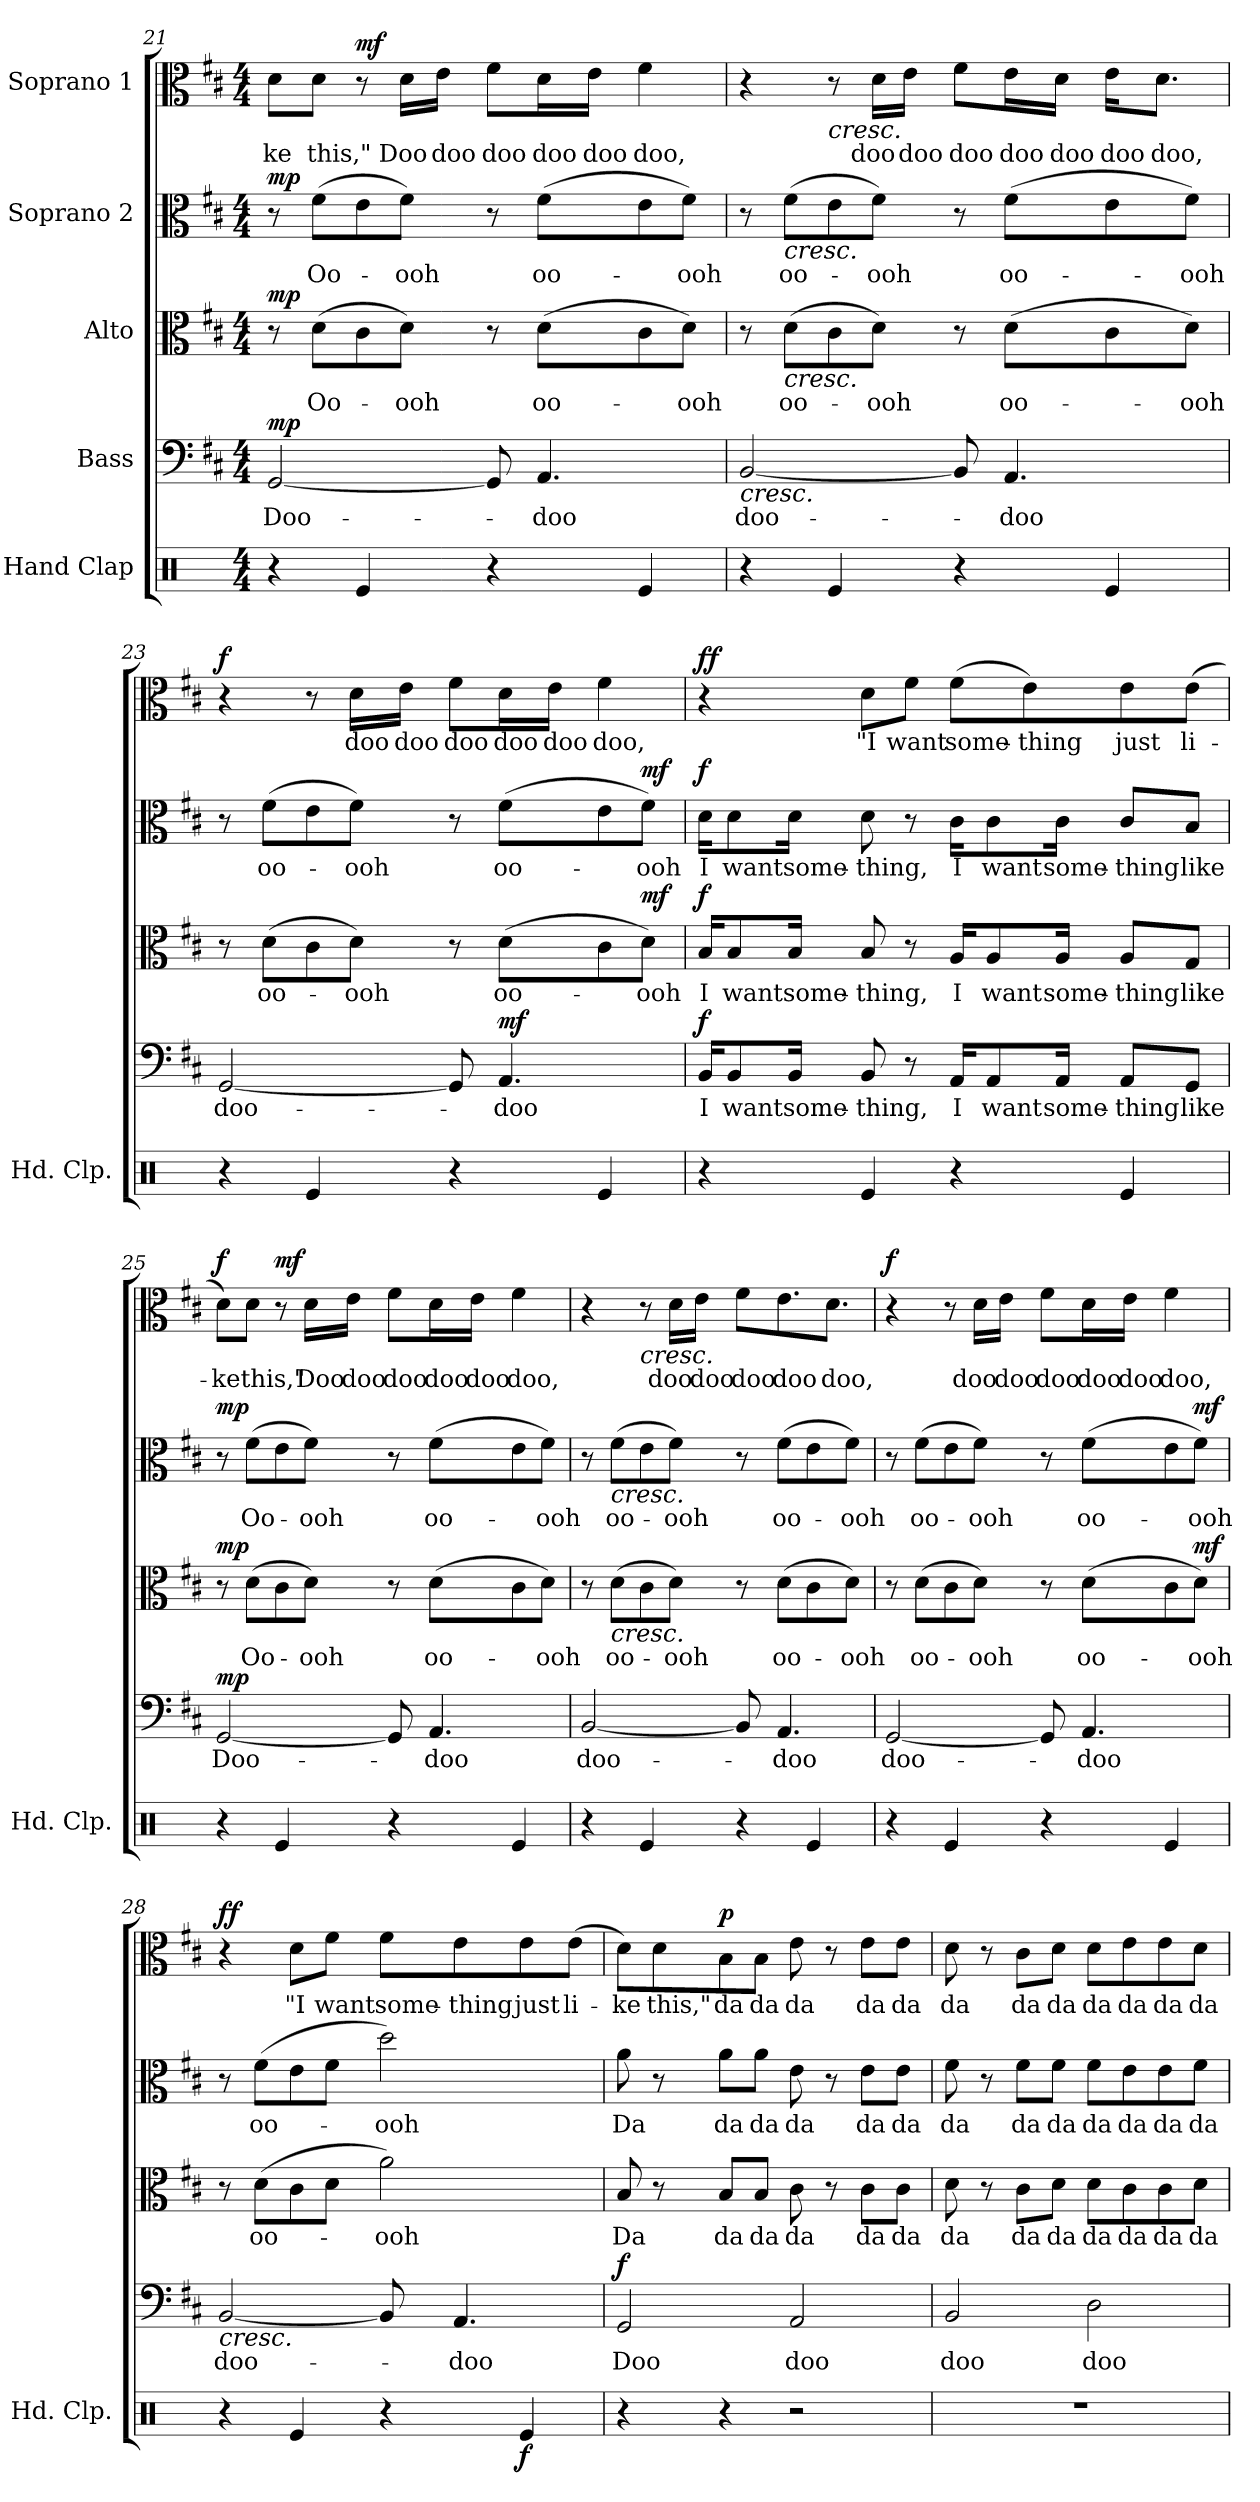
**kern	**dynam	**kern	**text	**dynam	**kern	**text	**dynam	**kern	**text	**dynam	**kern	**text	**dynam
*part5	*part5	*part4	*part4	*part4	*part3	*part3	*part3	*part2	*part2	*part2	*part1	*part1	*part1
*staff5	*staff5	*staff4	*staff4	*staff4	*staff3	*staff3	*staff3	*staff2	*staff2	*staff2	*staff1	*staff1	*staff1
*I"Hand Clap	*	*I"Bass	*	*	*I"Alto	*	*	*I"Soprano 2	*	*	*I"Soprano 1	*	*
*I'Hd. Clp.	*	*	*	*	*	*	*	*	*	*	*	*	*
*clefX	*	*clefF4	*	*	*clefC3	*	*	*clefC3	*	*	*clefC3	*	*
*k[]	*	*k[f#c#]	*	*	*k[f#c#]	*	*	*k[f#c#]	*	*	*k[f#c#]	*	*
*M4/4	*	*M4/4	*	*	*M4/4	*	*	*M4/4	*	*	*M4/4	*	*
=21	=21	=21	=21	=21	=21	=21	=21	=21	=21	=21	=21	=21	=21
!	!	!	!LO:LY:b	!LO:DY:b	!	!	!LO:DY:b	!	!	!LO:DY:b	!	!LO:LY:b	!
4r	.	[2GG/	Doo-	mp	8r	.	mp	8r	.	mp	8d\L	-ke	.
!	!	!	!	!	!	!LO:LY:b	!	!	!LO:LY:b	!	!	!LO:LY:b	!
.	.	.	.	.	(>8d\L	Oo-	.	(>8f#\L	Oo-	.	8d\J	this,"	.
!	!	!	!	!	!	!	!	!	!	!	!	!	!LO:DY:b
4Re/	.	.	.	.	8c#\	.	.	8e\	.	.	8r	.	mf
!	!	!	!	!	!	!LO:LY:b	!	!	!LO:LY:b	!	!	!LO:LY:b	!
.	.	.	.	.	8d\J)	ooh	.	8f#\J)	ooh	.	16d\LL	Doo	.
!	!	!	!	!	!	!	!	!	!	!	!	!LO:LY:b	!
.	.	.	.	.	.	.	.	.	.	.	16e\JJ	doo	.
!	!	!	!	!	!	!	!	!	!	!	!	!LO:LY:b	!
4r	.	8GG/]	.	.	8r	.	.	8r	.	.	8f#\L	doo	.
!	!	!	!LO:LY:b	!	!	!LO:LY:b	!	!	!LO:LY:b	!	!	!LO:LY:b	!
.	.	4.AA/	doo	.	(>8d\L	oo-	.	(>8f#\L	oo-	.	16d\L	doo	.
!	!	!	!	!	!	!	!	!	!	!	!	!LO:LY:b	!
.	.	.	.	.	.	.	.	.	.	.	16e\JJ	doo	.
!	!	!	!	!	!	!	!	!	!	!	!	!LO:LY:b	!
4Re/	.	.	.	.	8c#\	.	.	8e\	.	.	4f#\	doo,	.
!	!	!	!	!	!	!LO:LY:b	!	!	!LO:LY:b	!	!	!	!
.	.	.	.	.	8d\J)	ooh	.	8f#\J)	ooh	.	.	.	.
!!LO:LB:g=z
=22	=22	=22	=22	=22	=22	=22	=22	=22	=22	=22	=22	=22	=22
!	!	!LO:TX:b:i:t=cresc.	!	!	!	!	!	!	!	!	!	!	!
!	!	!	!LO:LY:b	!	!	!	!	!	!	!	!	!	!
4r	.	[2BB/	doo-	.	8r	.	.	8r	.	.	4r	.	.
!	!	!	!	!	!	!	!	!LO:TX:b:i:t=cresc.	!	!	!	!	!
!	!	!	!	!	!LO:TX:b:i:t=cresc.	!	!	!	!	!	!	!	!
!	!	!	!	!	!	!LO:LY:b	!	!	!LO:LY:b	!	!	!	!
.	.	.	.	.	(>8d\L	oo-	.	(>8f#\L	oo-	.	.	.	.
!	!	!	!	!	!	!	!	!	!	!	!LO:TX:b:i:t=cresc.	!	!
4Re/	.	.	.	.	8c#\	.	.	8e\	.	.	8r	.	.
!	!	!	!	!	!	!LO:LY:b	!	!	!LO:LY:b	!	!	!LO:LY:b	!
.	.	.	.	.	8d\J)	ooh	.	8f#\J)	ooh	.	16d\LL	doo	.
!	!	!	!	!	!	!	!	!	!	!	!	!LO:LY:b	!
.	.	.	.	.	.	.	.	.	.	.	16e\JJ	doo	.
!	!	!	!	!	!	!	!	!	!	!	!	!LO:LY:b	!
4r	.	8BB/]	.	.	8r	.	.	8r	.	.	8f#\L	doo	.
!	!	!	!LO:LY:b	!	!	!LO:LY:b	!	!	!LO:LY:b	!	!	!LO:LY:b	!
.	.	4.AA/	doo	.	(>8d\L	oo-	.	(>8f#\L	oo-	.	16e\L	doo	.
!	!	!	!	!	!	!	!	!	!	!	!	!LO:LY:b	!
.	.	.	.	.	.	.	.	.	.	.	16d\JJ	doo	.
!	!	!	!	!	!	!	!	!	!	!	!	!LO:LY:b	!
4Re/	.	.	.	.	8c#\	.	.	8e\	.	.	16e\KL	doo	.
!	!	!	!	!	!	!	!	!	!	!	!	!LO:LY:b	!
.	.	.	.	.	.	.	.	.	.	.	8.d\J	doo,	.
!	!	!	!	!	!	!LO:LY:b	!	!	!LO:LY:b	!	!	!	!
.	.	.	.	.	8d\J)	ooh	.	8f#\J)	ooh	.	.	.	.
=23	=23	=23	=23	=23	=23	=23	=23	=23	=23	=23	=23	=23	=23
!	!	!	!LO:LY:b	!	!	!	!	!	!	!	!	!	!LO:DY:b
4r	.	[2GG/	doo-	.	8r	.	.	8r	.	.	4r	.	f
!	!	!	!	!	!	!LO:LY:b	!	!	!LO:LY:b	!	!	!	!
.	.	.	.	.	(>8d\L	oo-	.	(>8f#\L	oo-	.	.	.	.
4Re/	.	.	.	.	8c#\	.	.	8e\	.	.	8r	.	.
!	!	!	!	!	!	!LO:LY:b	!	!	!LO:LY:b	!	!	!LO:LY:b	!
.	.	.	.	.	8d\J)	ooh	.	8f#\J)	ooh	.	16d\LL	doo	.
!	!	!	!	!	!	!	!	!	!	!	!	!LO:LY:b	!
.	.	.	.	.	.	.	.	.	.	.	16e\JJ	doo	.
!	!	!	!	!	!	!	!	!	!	!	!	!LO:LY:b	!
4r	.	8GG/]	.	.	8r	.	.	8r	.	.	8f#\L	doo	.
!	!	!	!LO:LY:b	!LO:DY:b	!	!LO:LY:b	!	!	!LO:LY:b	!	!	!LO:LY:b	!
.	.	4.AA/	doo	mf	(>8d\L	oo-	.	(>8f#\L	oo-	.	16d\L	doo	.
!	!	!	!	!	!	!	!	!	!	!	!	!LO:LY:b	!
.	.	.	.	.	.	.	.	.	.	.	16e\JJ	doo	.
!	!	!	!	!	!	!	!	!	!	!	!	!LO:LY:b	!
4Re/	.	.	.	.	8c#\	.	.	8e\	.	.	4f#\	doo,	.
!	!	!	!	!	!	!LO:LY:b	!LO:DY:b	!	!LO:LY:b	!LO:DY:b	!	!	!
.	.	.	.	.	8d\J)	ooh	mf	8f#\J)	ooh	mf	.	.	.
!!LO:PB:g=z
=24	=24	=24	=24	=24	=24	=24	=24	=24	=24	=24	=24	=24	=24
!	!	!	!LO:LY:b	!LO:DY:b	!	!LO:LY:b	!LO:DY:b	!	!LO:LY:b	!LO:DY:b	!	!	!LO:DY:b
4r	.	16BB/KL	I	f	16B/KL	I	f	16d\KL	I	f	4r	.	ff
!	!	!	!LO:LY:b	!	!	!LO:LY:b	!	!	!LO:LY:b	!	!	!	!
.	.	8BB/	want	.	8B/	want	.	8d\	want	.	.	.	.
!	!	!	!LO:LY:b	!	!	!LO:LY:b	!	!	!LO:LY:b	!	!	!	!
.	.	16BB/Jk	some-	.	16B/Jk	some-	.	16d\Jk	some-	.	.	.	.
!	!	!	!LO:LY:b	!	!	!LO:LY:b	!	!	!LO:LY:b	!	!	!LO:LY:b	!
4Re/	.	8BB/	-thing,	.	8B/	-thing,	.	8d\	-thing,	.	8d\L	"I	.
!	!	!	!	!	!	!	!	!	!	!	!	!LO:LY:b	!
.	.	8r	.	.	8r	.	.	8r	.	.	8f#\J	want	.
!	!	!	!LO:LY:b	!	!	!LO:LY:b	!	!	!LO:LY:b	!	!	!LO:LY:b	!
4r	.	16AA/KL	I	.	16A/KL	I	.	16c#\KL	I	.	(>8f#\L	some-	.
!	!	!	!LO:LY:b	!	!	!LO:LY:b	!	!	!LO:LY:b	!	!	!	!
.	.	8AA/	want	.	8A/	want	.	8c#\	want	.	.	.	.
!	!	!	!	!	!	!	!	!	!	!	!	!LO:LY:b	!
.	.	.	.	.	.	.	.	.	.	.	8e\)	-thing	.
!	!	!	!LO:LY:b	!	!	!LO:LY:b	!	!	!LO:LY:b	!	!	!	!
.	.	16AA/Jk	some-	.	16A/Jk	some-	.	16c#\Jk	some-	.	.	.	.
!	!	!	!LO:LY:b	!	!	!LO:LY:b	!	!	!LO:LY:b	!	!	!LO:LY:b	!
4Re/	.	8AA/L	-thing	.	8A/L	-thing	.	8c#/L	-thing	.	8e\	just	.
!	!	!	!LO:LY:b	!	!	!LO:LY:b	!	!	!LO:LY:b	!	!	!LO:LY:b	!
.	.	8GG/J	like	.	8G/J	like	.	8B/J	like	.	(>8e\J	li-	.
=25	=25	=25	=25	=25	=25	=25	=25	=25	=25	=25	=25	=25	=25
!	!	!	!LO:LY:b	!LO:DY:b	!	!	!LO:DY:b	!	!	!LO:DY:b	!	!LO:LY:b	!LO:DY:b
4r	.	[2GG/	Doo-	mp	8r	.	mp	8r	.	mp	8d\L)	-ke	f
!	!	!	!	!	!	!LO:LY:b	!	!	!LO:LY:b	!	!	!LO:LY:b	!
.	.	.	.	.	(>8d\L	Oo-	.	(>8f#\L	Oo-	.	8d\J	this,"	.
!	!	!	!	!	!	!	!	!	!	!	!	!	!LO:DY:b
4Re/	.	.	.	.	8c#\	.	.	8e\	.	.	8r	.	mf
!	!	!	!	!	!	!LO:LY:b	!	!	!LO:LY:b	!	!	!LO:LY:b	!
.	.	.	.	.	8d\J)	ooh	.	8f#\J)	ooh	.	16d\LL	Doo	.
!	!	!	!	!	!	!	!	!	!	!	!	!LO:LY:b	!
.	.	.	.	.	.	.	.	.	.	.	16e\JJ	doo	.
!	!	!	!	!	!	!	!	!	!	!	!	!LO:LY:b	!
4r	.	8GG/]	.	.	8r	.	.	8r	.	.	8f#\L	doo	.
!	!	!	!LO:LY:b	!	!	!LO:LY:b	!	!	!LO:LY:b	!	!	!LO:LY:b	!
.	.	4.AA/	doo	.	(>8d\L	oo-	.	(>8f#\L	oo-	.	16d\L	doo	.
!	!	!	!	!	!	!	!	!	!	!	!	!LO:LY:b	!
.	.	.	.	.	.	.	.	.	.	.	16e\JJ	doo	.
!	!	!	!	!	!	!	!	!	!	!	!	!LO:LY:b	!
4Re/	.	.	.	.	8c#\	.	.	8e\	.	.	4f#\	doo,	.
!	!	!	!	!	!	!LO:LY:b	!	!	!LO:LY:b	!	!	!	!
.	.	.	.	.	8d\J)	ooh	.	8f#\J)	ooh	.	.	.	.
!!LO:PB:g=z
=26	=26	=26	=26	=26	=26	=26	=26	=26	=26	=26	=26	=26	=26
!	!	!	!LO:LY:b	!	!	!	!	!	!	!	!	!	!
4r	.	[2BB/	doo-	.	8r	.	.	8r	.	.	4r	.	.
!	!	!	!	!	!	!	!	!LO:TX:b:i:t=cresc.	!	!	!	!	!
!	!	!	!	!	!LO:TX:b:i:t=cresc.	!	!	!	!	!	!	!	!
!	!	!	!	!	!	!LO:LY:b	!	!	!LO:LY:b	!	!	!	!
.	.	.	.	.	(>8d\L	oo-	.	(>8f#\L	oo-	.	.	.	.
!	!	!	!	!	!	!	!	!	!	!	!LO:TX:b:i:t=cresc.	!	!
4Re/	.	.	.	.	8c#\	.	.	8e\	.	.	8r	.	.
!	!	!	!	!	!	!LO:LY:b	!	!	!LO:LY:b	!	!	!LO:LY:b	!
.	.	.	.	.	8d\J)	ooh	.	8f#\J)	ooh	.	16d\LL	doo	.
!	!	!	!	!	!	!	!	!	!	!	!	!LO:LY:b	!
.	.	.	.	.	.	.	.	.	.	.	16e\JJ	doo	.
!	!	!	!	!	!	!	!	!	!	!	!	!LO:LY:b	!
4r	.	8BB/]	.	.	8r	.	.	8r	.	.	8f#\L	doo	.
!	!	!	!LO:LY:b	!	!	!LO:LY:b	!	!	!LO:LY:b	!	!	!LO:LY:b	!
.	.	4.AA/	doo	.	(>8d\L	oo-	.	(>8f#\L	oo-	.	8.e\	doo	.
4Re/	.	.	.	.	8c#\	.	.	8e\	.	.	.	.	.
!	!	!	!	!	!	!	!	!	!	!	!	!LO:LY:b	!
.	.	.	.	.	.	.	.	.	.	.	8.d\J	doo,	.
!	!	!	!	!	!	!LO:LY:b	!	!	!LO:LY:b	!	!	!	!
.	.	.	.	.	8d\J)	ooh	.	8f#\J)	ooh	.	.	.	.
=27	=27	=27	=27	=27	=27	=27	=27	=27	=27	=27	=27	=27	=27
!	!	!	!LO:LY:b	!	!	!	!	!	!	!	!	!	!LO:DY:b
4r	.	[2GG/	doo-	.	8r	.	.	8r	.	.	4r	.	f
!	!	!	!	!	!	!LO:LY:b	!	!	!LO:LY:b	!	!	!	!
.	.	.	.	.	(>8d\L	oo-	.	(>8f#\L	oo-	.	.	.	.
4Re/	.	.	.	.	8c#\	.	.	8e\	.	.	8r	.	.
!	!	!	!	!	!	!LO:LY:b	!	!	!LO:LY:b	!	!	!LO:LY:b	!
.	.	.	.	.	8d\J)	ooh	.	8f#\J)	ooh	.	16d\LL	doo	.
!	!	!	!	!	!	!	!	!	!	!	!	!LO:LY:b	!
.	.	.	.	.	.	.	.	.	.	.	16e\JJ	doo	.
!	!	!	!	!	!	!	!	!	!	!	!	!LO:LY:b	!
4r	.	8GG/]	.	.	8r	.	.	8r	.	.	8f#\L	doo	.
!	!	!	!LO:LY:b	!	!	!LO:LY:b	!	!	!LO:LY:b	!	!	!LO:LY:b	!
.	.	4.AA/	doo	.	(>8d\L	oo-	.	(>8f#\L	oo-	.	16d\L	doo	.
!	!	!	!	!	!	!	!	!	!	!	!	!LO:LY:b	!
.	.	.	.	.	.	.	.	.	.	.	16e\JJ	doo	.
!	!	!	!	!	!	!	!	!	!	!	!	!LO:LY:b	!
4Re/	.	.	.	.	8c#\	.	.	8e\	.	.	4f#\	doo,	.
!	!	!	!	!	!	!LO:LY:b	!LO:DY:b	!	!LO:LY:b	!LO:DY:b	!	!	!
.	.	.	.	.	8d\J)	ooh	mf	8f#\J)	ooh	mf	.	.	.
=28	=28	=28	=28	=28	=28	=28	=28	=28	=28	=28	=28	=28	=28
!	!	!LO:TX:b:i:t=cresc.	!	!	!	!	!	!	!	!	!	!	!
!	!	!	!LO:LY:b	!	!	!	!	!	!	!	!	!	!LO:DY:b
4r	.	[2BB/	doo-	.	8r	.	.	8r	.	.	4r	.	ff
!	!	!	!	!	!	!LO:LY:b	!	!	!LO:LY:b	!	!	!	!
.	.	.	.	.	(>8d\L	oo-	.	(>8f#\L	oo-	.	.	.	.
!	!	!	!	!	!	!	!	!	!	!	!	!LO:LY:b	!
4Re/	.	.	.	.	8c#\	.	.	8e\	.	.	8d\L	"I	.
!	!	!	!	!	!	!	!	!	!	!	!	!LO:LY:b	!
.	.	.	.	.	8d\J	.	.	8f#\J	.	.	8f#\J	want	.
!	!	!	!	!	!	!LO:LY:b	!	!	!LO:LY:b	!	!	!LO:LY:b	!
4r	.	8BB/]	.	.	2a\)	ooh	.	2dd\)	ooh	.	8f#\L	some-	.
!	!	!	!LO:LY:b	!	!	!	!	!	!	!	!	!LO:LY:b	!
.	.	4.AA/	doo	.	.	.	.	.	.	.	8e\	-thing	.
!	!LO:DY:b	!	!	!	!	!	!	!	!	!	!	!LO:LY:b	!
4Re/	f	.	.	.	.	.	.	.	.	.	8e\	just	.
!	!	!	!	!	!	!	!	!	!	!	!	!LO:LY:b	!
.	.	.	.	.	.	.	.	.	.	.	(>8e\J	li-	.
!!LO:LB:g=z
=29	=29	=29	=29	=29	=29	=29	=29	=29	=29	=29	=29	=29	=29
!	!	!	!LO:LY:b	!LO:DY:b	!	!LO:LY:b	!	!	!LO:LY:b	!	!	!LO:LY:b	!
4r	.	2GG/	Doo	f	8B/	Da	.	8a\	Da	.	8d\L)	-ke	.
!	!	!	!	!	!	!	!	!	!	!	!	!LO:LY:b	!
.	.	.	.	.	8r	.	.	8r	.	.	8d\	this,"	.
!	!	!	!	!	!	!LO:LY:b	!	!	!LO:LY:b	!	!	!LO:LY:b	!LO:DY:a
4r	.	.	.	.	8B/L	da	.	8a\L	da	.	8B\	da	p
!	!	!	!	!	!	!LO:LY:b	!	!	!LO:LY:b	!	!	!LO:LY:b	!
.	.	.	.	.	8B/J	da	.	8a\J	da	.	8B\J	da	.
!	!	!	!LO:LY:b	!	!	!LO:LY:b	!	!	!LO:LY:b	!	!	!LO:LY:b	!
2r	.	2AA/	doo	.	8c#\	da	.	8e\	da	.	8e\	da	.
.	.	.	.	.	8r	.	.	8r	.	.	8r	.	.
!	!	!	!	!	!	!LO:LY:b	!	!	!LO:LY:b	!	!	!LO:LY:b	!
.	.	.	.	.	8c#\L	da	.	8e\L	da	.	8e\L	da	.
!	!	!	!	!	!	!LO:LY:b	!	!	!LO:LY:b	!	!	!LO:LY:b	!
.	.	.	.	.	8c#\J	da	.	8e\J	da	.	8e\J	da	.
=30	=30	=30	=30	=30	=30	=30	=30	=30	=30	=30	=30	=30	=30
!	!	!	!LO:LY:b	!	!	!LO:LY:b	!	!	!LO:LY:b	!	!	!LO:LY:b	!
1r	.	2BB/	doo	.	8d\	da	.	8f#\	da	.	8d\	da	.
.	.	.	.	.	8r	.	.	8r	.	.	8r	.	.
!	!	!	!	!	!	!LO:LY:b	!	!	!LO:LY:b	!	!	!LO:LY:b	!
.	.	.	.	.	8c#\L	da	.	8f#\L	da	.	8c#\L	da	.
!	!	!	!	!	!	!LO:LY:b	!	!	!LO:LY:b	!	!	!LO:LY:b	!
.	.	.	.	.	8d\J	da	.	8f#\J	da	.	8d\J	da	.
!	!	!	!LO:LY:b	!	!	!LO:LY:b	!	!	!LO:LY:b	!	!	!LO:LY:b	!
.	.	2D\	doo	.	8d\L	da	.	8f#\L	da	.	8d\L	da	.
!	!	!	!	!	!	!LO:LY:b	!	!	!LO:LY:b	!	!	!LO:LY:b	!
.	.	.	.	.	8c#\	da	.	8e\	da	.	8e\	da	.
!	!	!	!	!	!	!LO:LY:b	!	!	!LO:LY:b	!	!	!LO:LY:b	!
.	.	.	.	.	8c#\	da	.	8e\	da	.	8e\	da	.
!	!	!	!	!	!	!LO:LY:b	!	!	!LO:LY:b	!	!	!LO:LY:b	!
.	.	.	.	.	8d\J	da	.	8f#\J	da	.	8d\J	da	.
=	=	=	=	=	=	=	=	=	=	=	=	=	=
*-	*-	*-	*-	*-	*-	*-	*-	*-	*-	*-	*-	*-	*-
